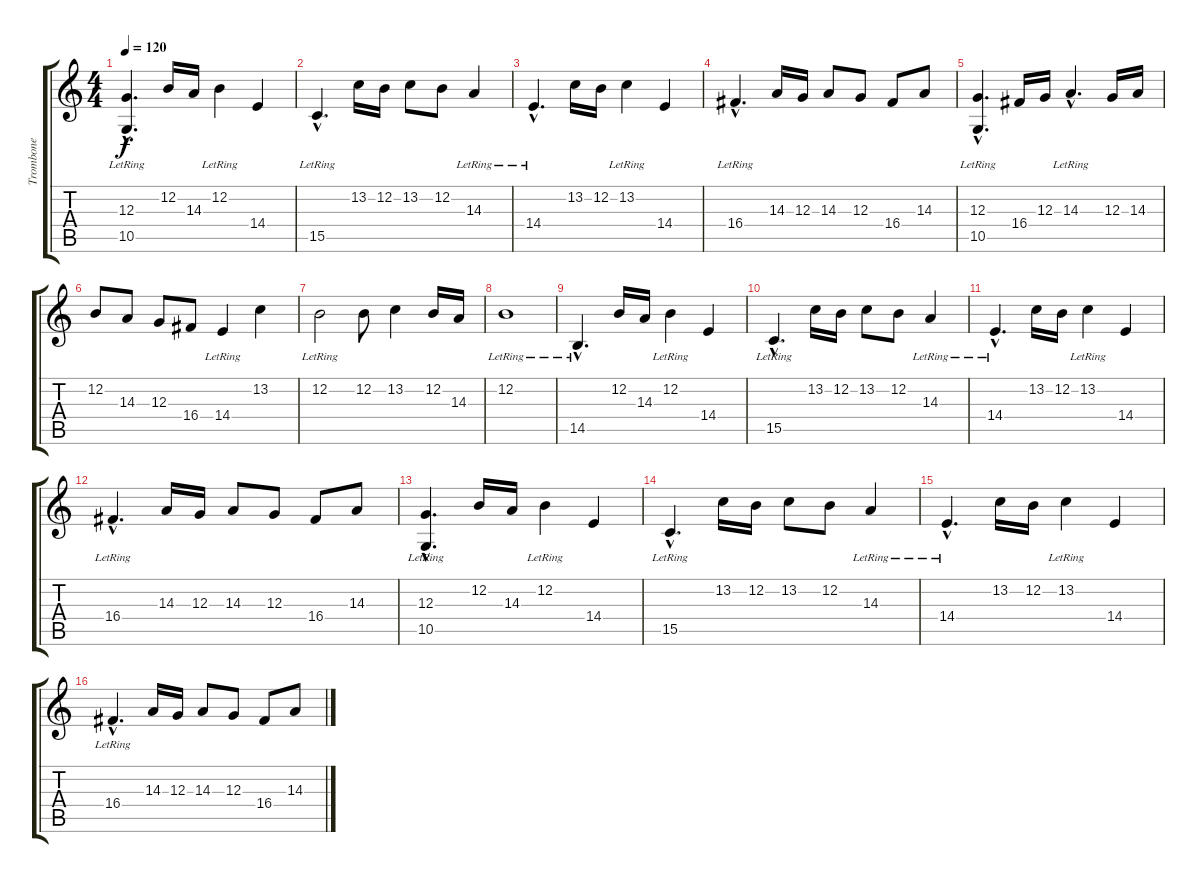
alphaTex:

\track ("Trombone" "Trombone") {instrument trombone}
\staff {score tabs}
\tuning (E4 B3 G3 D3 A2 E2) {hide}
\ts (4 4)
\tempo 120
\clef g2
\ks c
(12.3{hac} 10.5{hac lr}).4{d dy f} 12.2.16 14.3.16 12.2{lr}.4 14.4.4 |
15.5{hac lr}.4{d} 13.2.16 12.2.16 13.2.8 12.2.8 14.3{lr}.4 |
14.4{hac lr}.4{d} 13.2.16 12.2.16 13.2{lr}.4 14.4.4 |
16.4{hac lr}.4{d} 14.3.16 12.3.16 14.3.8 12.3.8 16.4.8 14.3.8 |
(12.3{hac lr} 10.5{hac}).4{d} 16.4.16 12.3.16 14.3{hac lr}.4{d} 12.3.16 14.3.16 |
12.2.8 14.3.8 12.3.8 16.4.8 14.4{lr}.4 13.2.4 |
12.2{lr}.2 12.2.8 13.2.4 12.2.16 14.3.16 |
12.2{lr}.1 |
14.5{hac lr}.4{d} 12.2.16 14.3.16 12.2{lr}.4 14.4.4 |
15.5{hac lr}.4{d} 13.2.16 12.2.16 13.2.8 12.2.8 14.3{lr}.4 |
14.4{hac lr}.4{d} 13.2.16 12.2.16 13.2{lr}.4 14.4.4 |
16.4{hac lr}.4{d} 14.3.16 12.3.16 14.3.8 12.3.8 16.4.8 14.3.8 |
(12.3{hac} 10.5{hac lr}).4{d} 12.2.16 14.3.16 12.2{lr}.4 14.4.4 |
15.5{hac lr}.4{d} 13.2.16 12.2.16 13.2.8 12.2.8 14.3{lr}.4 |
14.4{hac lr}.4{d} 13.2.16 12.2.16 13.2{lr}.4 14.4.4 |
16.4{hac lr}.4{d} 14.3.16 12.3.16 14.3.8 12.3.8 16.4.8 14.3.8
